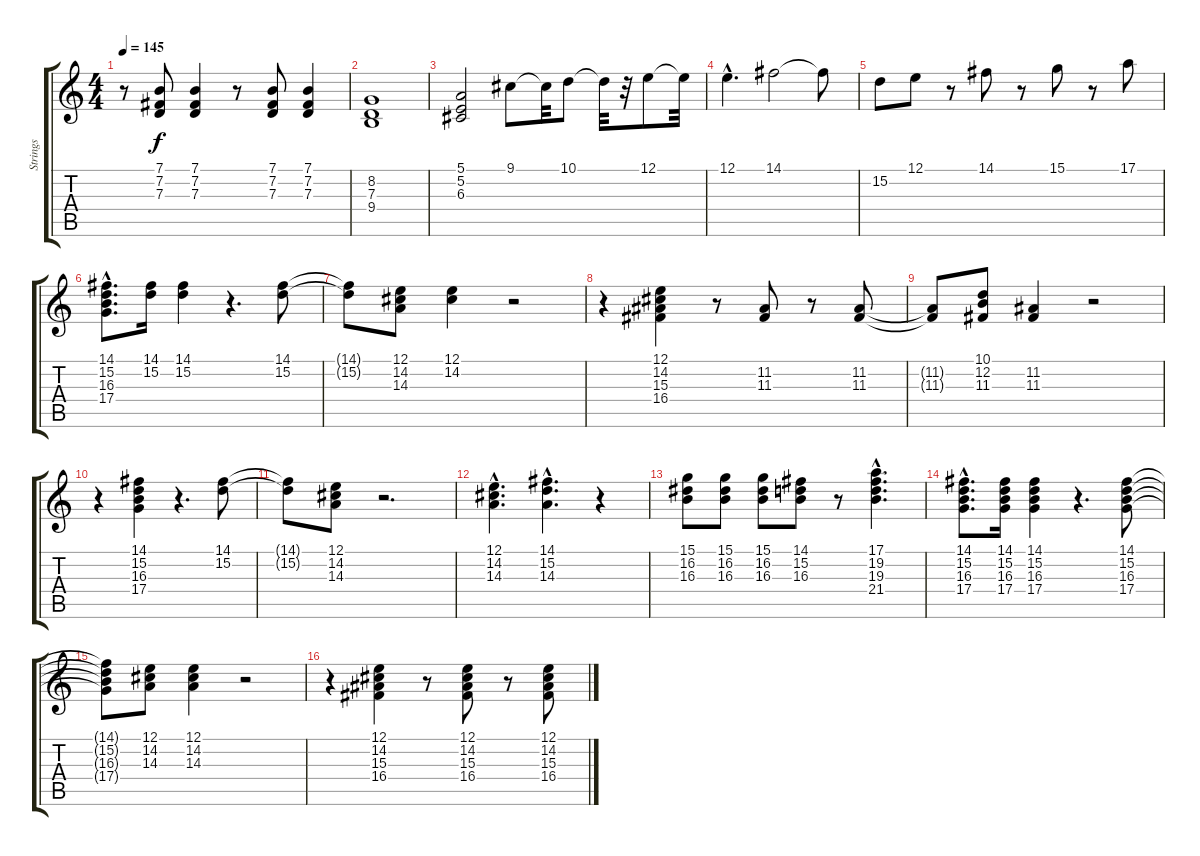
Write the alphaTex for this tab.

\track ("Strings" "Strings") {instrument stringensemble2}
\staff {score tabs}
\tuning (E4 B3 G3 D3 A2 E2) {hide}
\ts (4 4)
\tempo 145
\clef g2
\ks c
r.8{dy f} (7.1 7.2 7.3).8 (7.1 7.2 7.3).4 r.8 (7.1 7.2 7.3).8 (7.1 7.2 7.3).4 |
(8.2 7.3 9.4).1 |
(5.1 5.2 6.3).2 9.1.8 9.1{t}.32 10.1.8 10.1{t}.32 r.32 12.1.8 12.1{t}.32 |
12.1{hac}.4{d} 14.1.2 14.1{t}.8 |
15.2.8 12.1.8 r.8 14.1.8 r.8 15.1.8 r.8 17.1.8 |
(14.1{hac} 15.2{hac} 16.3{hac} 17.4{hac}).8{d} (14.1 15.2).16 (14.1 15.2).4 r.4{d} (14.1 15.2).8 |
(14.1{t} 15.2{t}).8 (12.1 14.2 14.3).8 (12.1 14.2).4 r.2 |
r.4 (12.1 14.2 15.3 16.4).4 r.8 (11.2 11.3).8 r.8 (11.2 11.3).8 |
(11.2{t} 11.3{t}).8 (10.1 12.2 11.3).8 (11.2 11.3).4 r.2 |
r.4 (14.1 15.2 16.3 17.4).4 r.4{d} (14.1 15.2).8 |
(14.1{t} 15.2{t}).8 (12.1 14.2 14.3).8 r.2{d} |
(12.1{hac} 14.2{hac} 14.3{hac}).4{d} (14.1{hac} 15.2{hac} 14.3{hac}).4{d} r.4 |
(15.1 16.2 16.3).8 (15.1 16.2 16.3).8 (15.1 16.2 16.3).8 (14.1 15.2 16.3).8 r.8 (17.1{hac} 19.2{hac} 19.3{hac} 21.4{hac}).4{d} |
(14.1{hac} 15.2{hac} 16.3{hac} 17.4{hac}).8{d} (14.1 15.2 16.3 17.4).16 (14.1 15.2 16.3 17.4).4 r.4{d} (14.1 15.2 16.3 17.4).8 |
(14.1{t} 15.2{t} 16.3{t} 17.4{t}).8 (12.1 14.2 14.3).8 (12.1 14.2 14.3).4 r.2 |
r.4 (12.1 14.2 15.3 16.4).4 r.8 (12.1 14.2 15.3 16.4).8 r.8 (12.1 14.2 15.3 16.4).8
